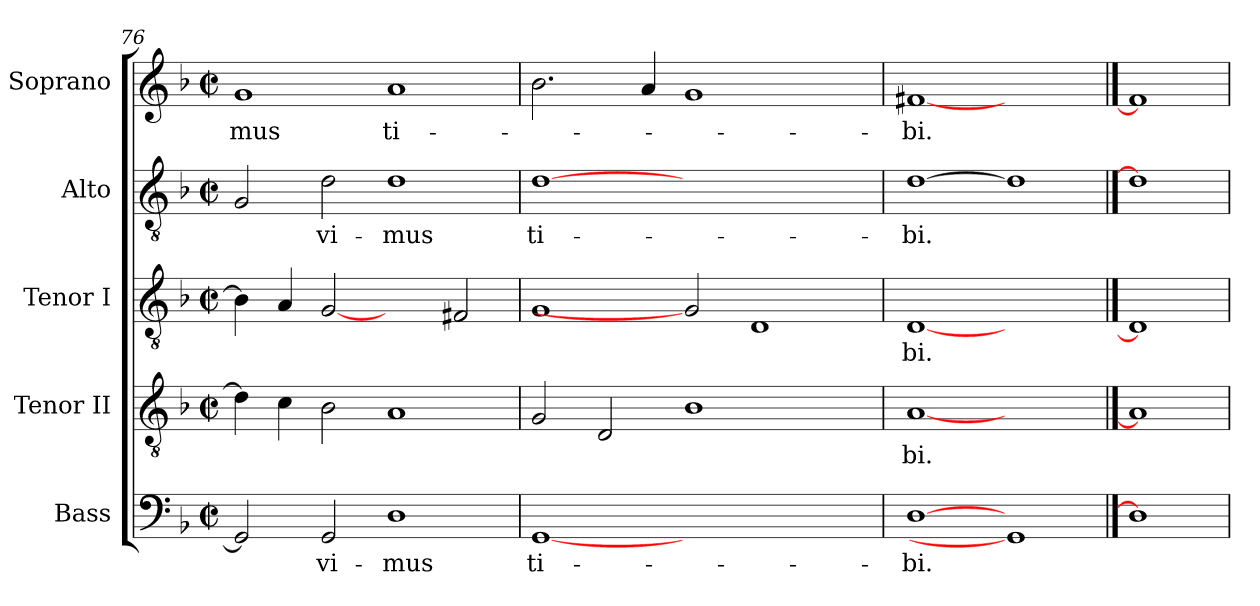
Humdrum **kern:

**kern	**text	**kern	**text	**kern	**text	**kern	**text	**kern	**text
*part5	*part5	*part4	*part4	*part3	*part3	*part2	*part2	*part1	*part1
*staff5	*staff5	*staff4	*staff4	*staff3	*staff3	*staff2	*staff2	*staff1	*staff1
*I"Bass	*	*I"Tenor II	*	*I"Tenor I	*	*I"Alto	*	*I"Soprano	*
*I'B	*	*I'T	*	*	*	*I'A	*	*	*
*clefF4	*	*clefGv2	*	*clefGv2	*	*clefGv2	*	*clefG2	*
*k[b-]	*	*k[b-]	*	*k[b-]	*	*k[b-]	*	*k[b-]	*
*F:	*	*F:	*	*F:	*	*F:	*	*F:	*
*M2/2	*	*M2/2	*	*M2/2	*	*M2/2	*	*M2/2	*
*met(c|)	*	*met(c|)	*	*met(c|)	*	*met(c|)	*	*met(c|)	*
=76	=76	=76	=76	=76	=76	=76	=76	=76	=76
!	!	!	!	!	!	!	!	!	!LO:LY:b:color=#000000
2GGi/]	.	4di\]	.	4B-i\]	.	2Gi/	.	1gi	-mus
.	.	4ci\	.	4Ai/	.	.	.	.	.
!	!LO:LY:b:color=#000000	!	!	!	!	!	!	!	!
!	!	!	!	!	!	!	!LO:LY:b:color=#000000	!	!
2GGi/	-vi-	2B-i\	.	[2Gi	.	2di\	-vi-	.	.
!	!LO:LY:b:color=#000000	!	!	!	!	!	!	!	!
!	!	!	!	!	!	!	!LO:LY:b:color=#000000	!	!
!	!	!	!	!	!	!	!	!	!LO:LY:b:color=#000000
1Di	-mus	1Ai	.	2ryy	.	1di	-mus	1ai	ti-
.	.	.	.	2F#Xi/	.	.	.	.	.
=77	=77	=77	=77	=77	=77	=77	=77	=77	=77
!	!LO:LY:b:color=#000000	!	!	!	!	!	!	!	!
!	!	!	!	!	!	!	!LO:LY:b:color=#000000	!	!
[1GGi	ti-	2Gi/	.	1Gi	.	[1di	ti-	2.b-i\	.
.	.	2Di/	.	.	.	.	.	.	.
.	.	.	.	.	.	.	.	4ai/	.
1.ryy	.	1B-i	.	2Gi]	.	1.ryy	.	1gi	.
.	.	.	.	1Di	.	.	.	.	.
.	.	2ryy	.	.	.	.	.	2ryy	.
=78	=78	=78	=78	=78	=78	=78	=78	=78	=78
!	!LO:LY:b:color=#000000	!	!	!	!	!	!	!	!
!	!	!	!LO:LY:b:color=#000000	!	!	!	!	!	!
!	!	!	!	!	!LO:LY:b:color=#000000	!	!	!	!
!	!	!	!	!	!	!	!LO:LY:b:color=#000000	!	!
!	!	!	!	!	!	!	!	!	!LO:LY:b:color=#000000
[1Di	-bi.	[1Ai	-bi.	[1Di	-bi.	[1di	-bi.	[1f#Xi	-bi.
1GGi]	.	1ryy	.	1ryy	.	1di]	.	1ryy	.
==79	==79	==79	==79	==79	==79	==79	==79	==79	==79
1Di]	.	1Ai]	.	1Di]	.	1di]	.	1f#i]	.
=	=	=	=	=	=	=	=	=	=
*-	*-	*-	*-	*-	*-	*-	*-	*-	*-
